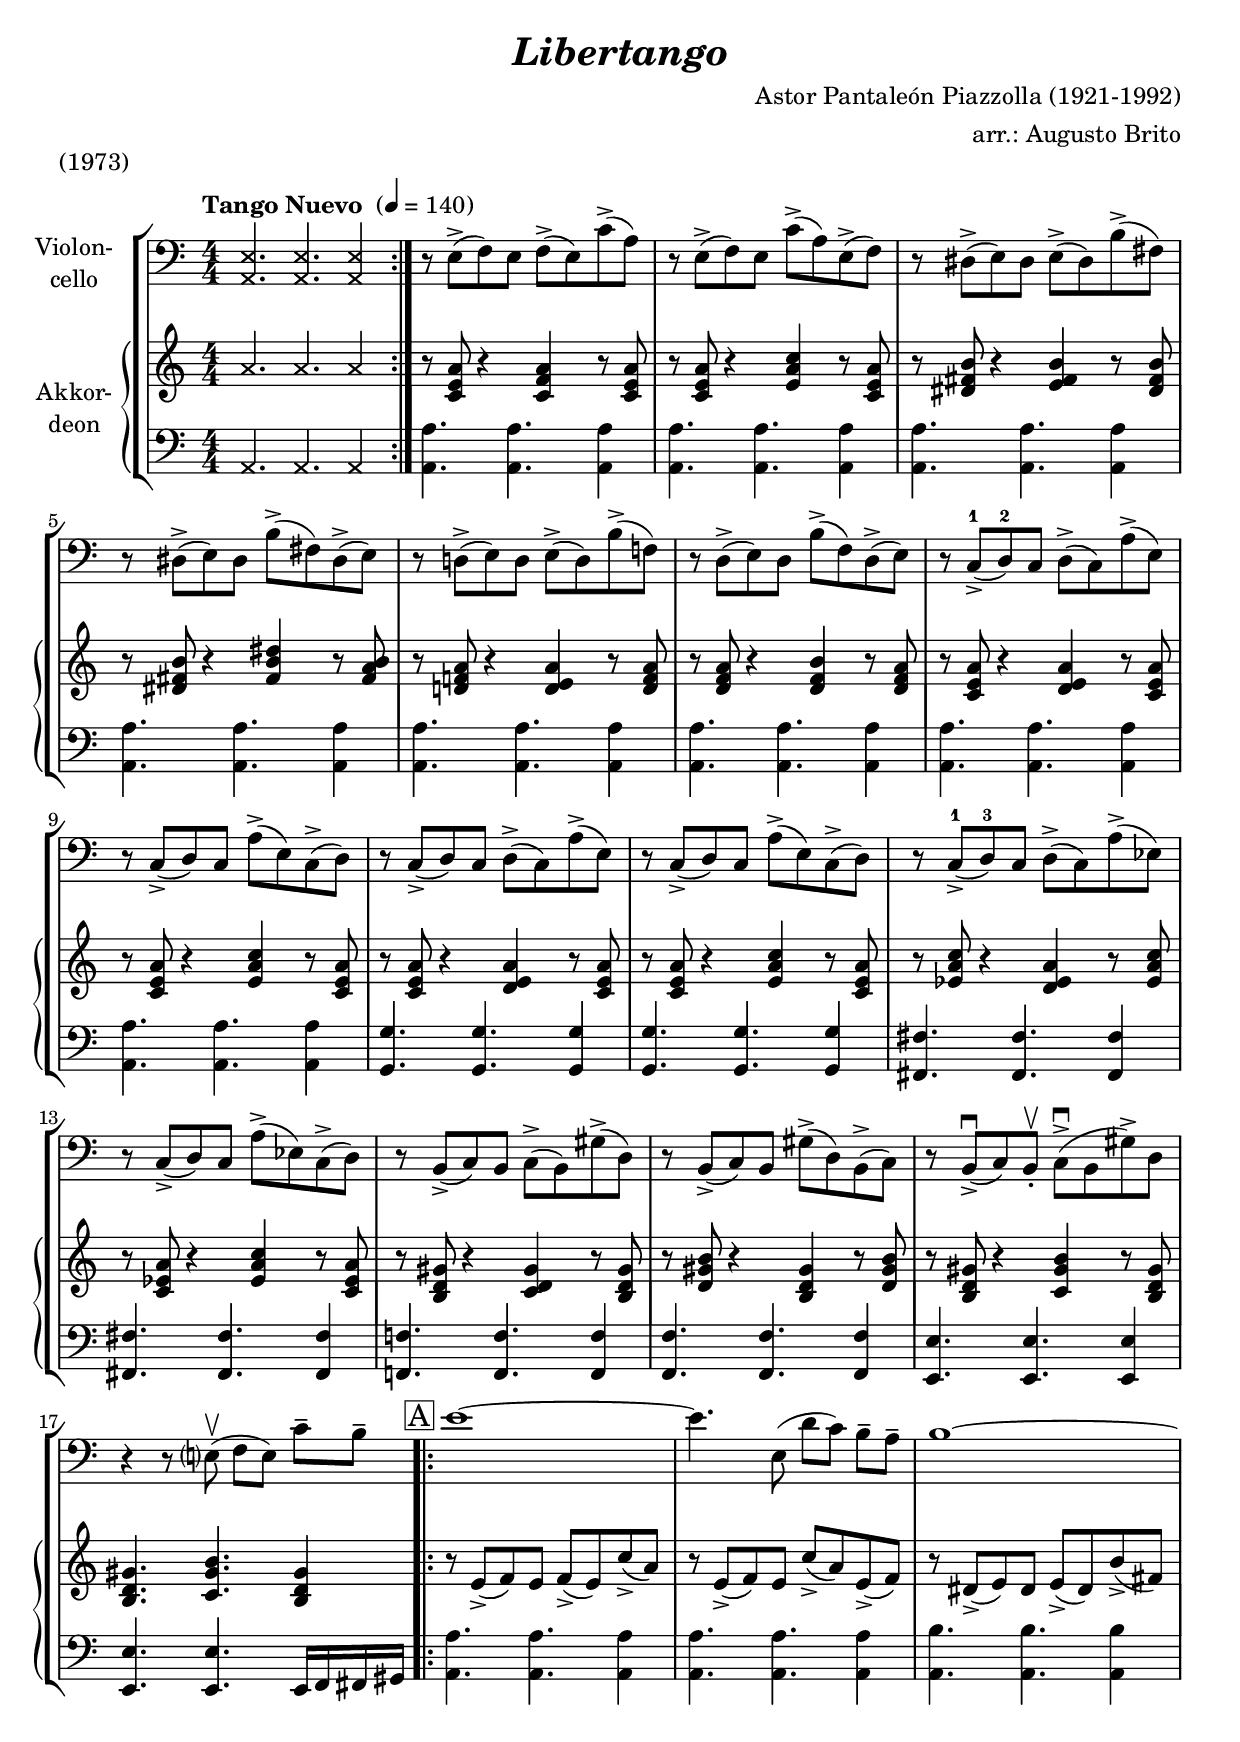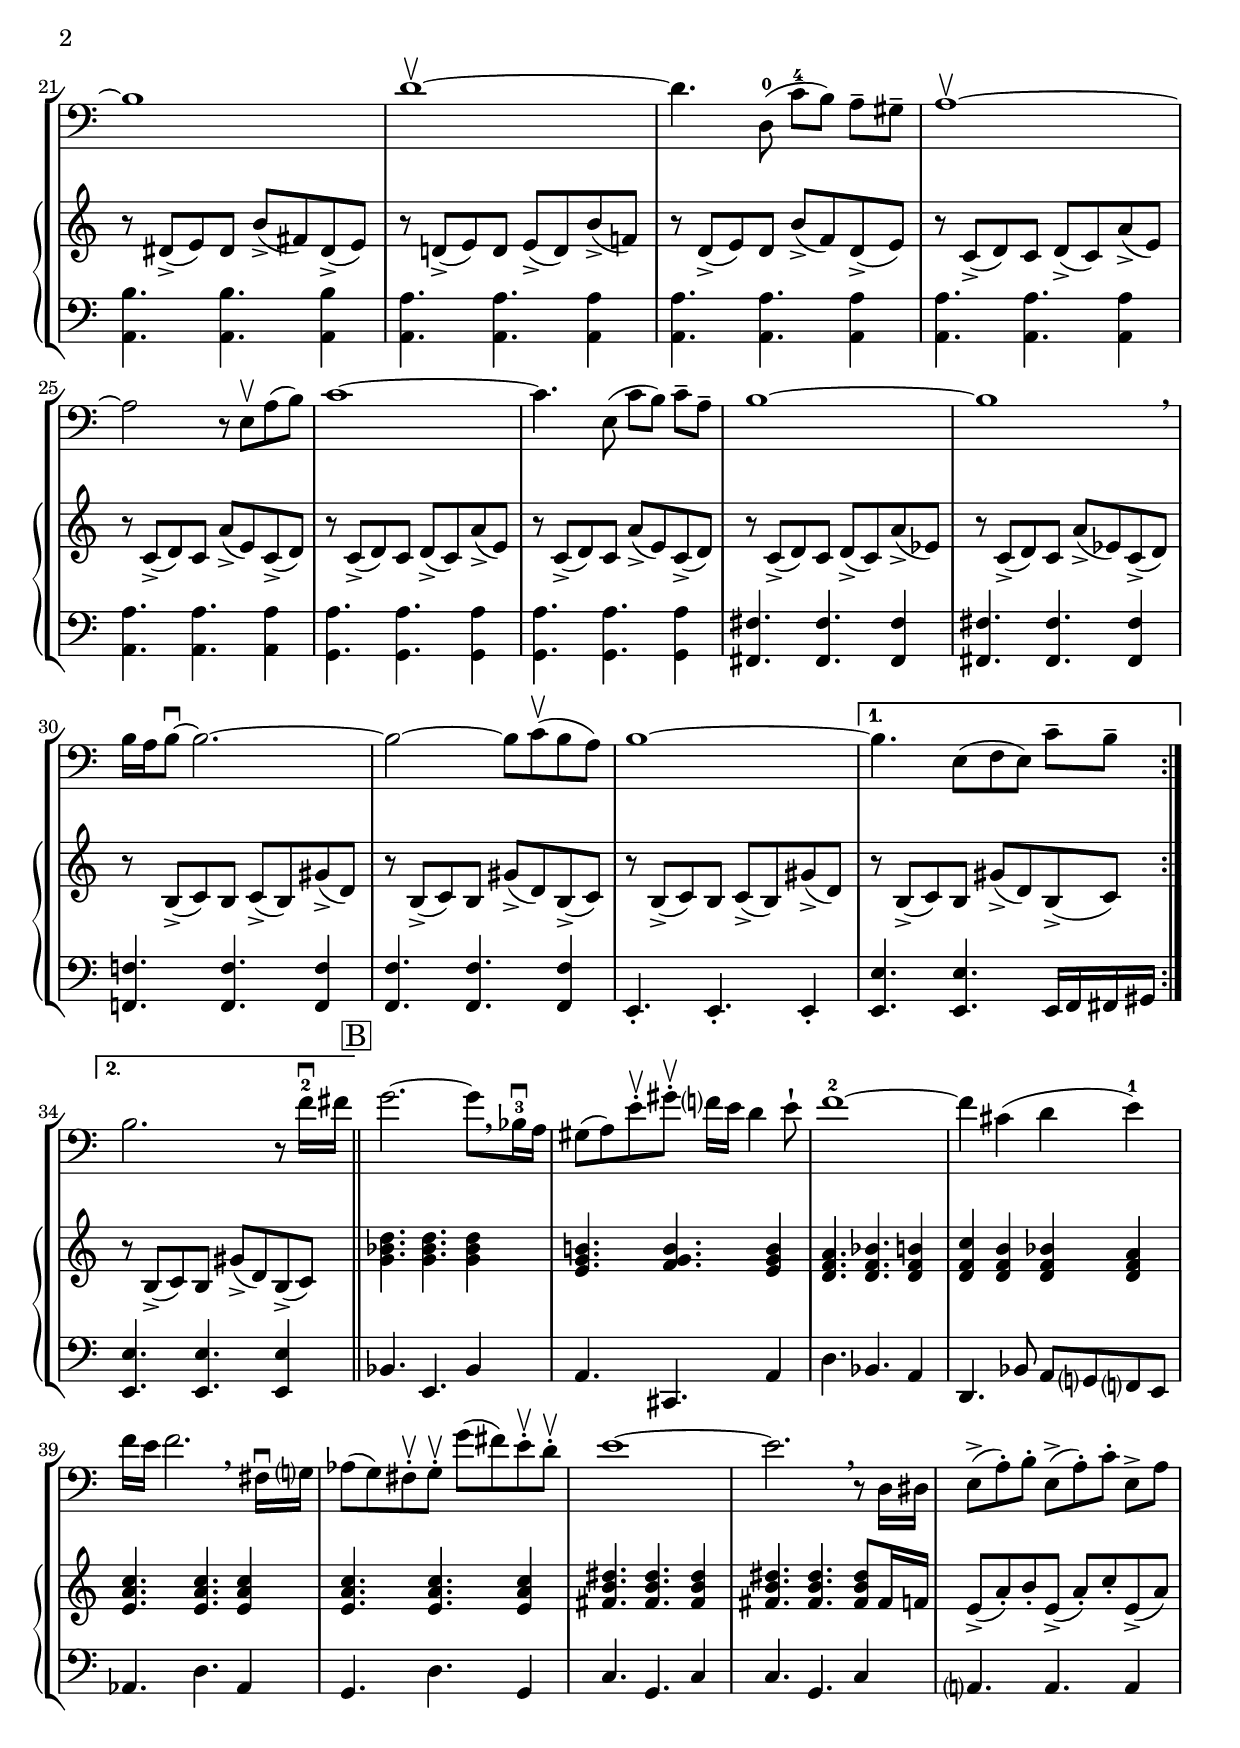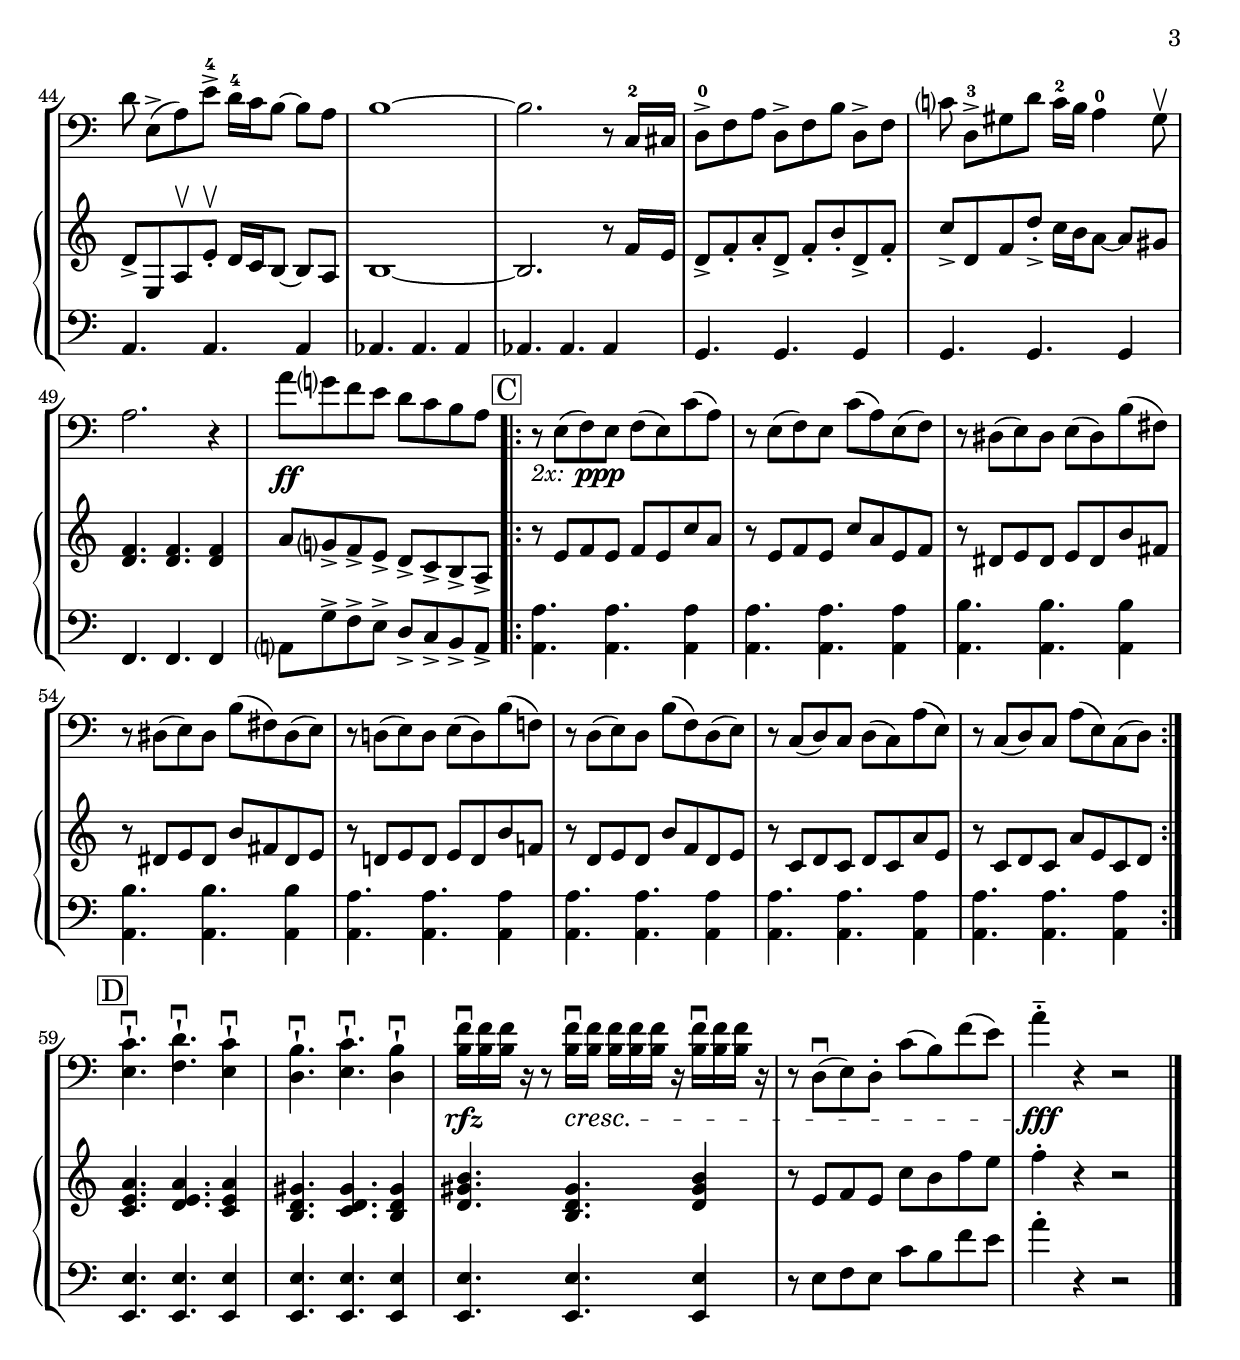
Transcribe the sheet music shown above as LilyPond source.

\version "2.18.2"
\include "deutsch.ly"
  
#(set-global-staff-size 21)

\header {
  title     = \markup \bold \italic "Libertango"
  composer  = "Astor Pantaleón Piazzolla (1921-1992)"
  arranger  = "arr.: Augusto Brito"
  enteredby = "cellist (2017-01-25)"
  piece     = "(1973)"
}

voiceconsts = {
  \key c \major
  \time 4/4
  \numericTimeSignature
  \compressFullBarRests
  % Set default beaming for all staves
%  \set Timing.beamExceptions = #'()
%  \set Timing.baseMoment     = #(ly:make-moment 1 4)
%  \set Timing.beatStructure  = #'(1 1 1)
  \tempo "Tango Nuevo " 4=140
}

mifl = "flute"
mist = "string ensemble 1"
mikl = "concertina"
%miba = "bassoon"
miba = "trombone"
%miba = "electric bass (pick)"
%miba = "electric bass (finger)"
%milo = "drawbar organ"
milo = "harpsichord"

boxa = {           \mark \markup \box "A" }
boxb = { \bar "||" \mark \markup \box "B" }
boxc = {           \mark \markup \box "C" }
boxd = {           \mark \markup \box "D" }

twoppp = \markup { \italic "2x: " \dynamic ppp }

va = \relative c {
  \voiceconsts
  \clef "bass"

  \repeat volta 2 {
    \override NoteHead.style = #'cross
    <a e'>4. <a e'> <a e'>4
  }
  \revert NoteHead.style
  r8 e'(-> f) e f(-> e) c'(-> a)
  r e(-> f) e c'(-> a) e(-> f)
  r dis(-> e) dis e(-> dis) h'(-> fis)
  
  r dis(-> e) dis h'(-> fis) dis(-> e)
  r d!(-> e) d e(-> d) h'(-> f!)
  r d(-> e) d h'(-> f) d(-> e)
  r c(->-1 d)-2 c d(-> c) a'(-> e)

  r c(-> d) c a'(-> e) c(-> d)
  r c(-> d) c d(-> c) a'(-> e)
  r c(-> d) c a'(-> e) c(-> d)
  r c(->-1 d)-3 c d(-> c) a'(-> es)

  r c(-> d) c a'(-> es) c(-> d)
  r h(-> c) h c(-> h) gis'(-> d)
  r h(-> c) h gis'(-> d) h(-> c)

  r h(->\downbow c) h-.\upbow c(->\downbow h gis')-> d
  r4 r8 e?(\upbow f e) c'[-- h]-- \boxa
  \repeat volta 2 {
    e1~
    e4. e,8( d' c) h[-- a]--

    h1~
    h
    d~\upbow
    d4. d,8(-0 c'-4 h) a[-- gis]--

    a1~\upbow
    a2 r8 e\upbow a( h)
    c1~
    c4. e,8( c' h) c[-- a]--
    h1~

    h \breathe
    h16 a h8~\downbow h2.~
    h2~ h8 c(\upbow h a)
    h1~
  }
  \alternative {
    { h4. e,8[( f e)] c'[-- h]-- }
    { h2. r8 f'16-2\downbow fis }
  } \boxb
  g2.~ g8[ \breathe b,16-3\downbow a]

  gis8( a) e'-.\upbow gis-.\upbow f?16 e d4 e8-!
  f1~-2
  f4 cis( d e)-1
  f16 e f2. \breathe fis,16\downbow g?

  as8( g) fis-.\upbow g-.\upbow g'( fis) e-.\upbow d-.\upbow
  e1~
  e2. \breathe r8 d,16 dis
  e8(-> a)-. h-. e,[(-> a)-. c]-. e,-> a

  d e,[(-> a) e']->-4 d16[-4 c h8]~ h a
  h1~
  h2. r8 c,16-2 cis
  d8->-0 f a d,[-> f h] d,-> f

  c'? d,[->-3 gis d'] c16-2 h a4-0 gis8\upbow
  a2. r4
  a'8\ff g? f e d c h a \boxc
  \repeat volta 2 {
    r8_\twoppp e( f) e f( e) c'( a)

    r e( f) e c'( a) e( f)
    r dis( e) dis e( dis) h'( fis)
    r dis( e) dis h'( fis) dis( e)
    r d!( e) d e( d) h'8( f!)

    r d( e) d h'( f) d( e)
    r c( d) c d( c) a'( e)
    r c( d) c a'( e) c( d)
  } \boxd
  <e c'>4.-!\downbow <f d'>-!\downbow <e c'>4-!\downbow
  <d h'>4.-!\downbow <e c'>-!\downbow <d h'>4-!\downbow

  <h' f'>16\downbow\rfz <h f'> <h f'> r r8 <h f'>16\downbow\cresc <h f'> <h f'>[ <h f'> <h f'>] r <h f'>\downbow <h f'> <h f'> r
										 r8 d,(\downbow e) d-. c'( h) f'( e)
 a4---.\fff r r2 \bar "|."
}

vb = \relative c'' {
  \voiceconsts
  \clef "treble"

  \repeat volta 2 {
    \override NoteHead.style = #'cross
    a4. a a4
  }
  \revert NoteHead.style
  r8 <c, e a> r4 <c f a> r8 <c e a>
  r <c e a> r4 <e a c> r8 <c e a>
  r <dis fis h> r4 <e fis h> r8 <dis fis h>

  r <dis fis h> r4 <fis h dis> r8 <fis a h>
  r <d! f! a> r4 <d e a> r8 <d f a>
  r <d f a> r4 <d f h> r8 <d f a>
  r <c e a> r4 <d e a> r8 <c e a>

  r <c e a> r4 <e a c> r8 <c e a>
  r <c e a> r4 <d e a> r8 <c e a>
  r <c e a> r4 <e a c> r8 <c e a>
  r <es a c> r4 <d es a> r8 <es a c>

  r <c es a> r4 <es a c> r8 <c es a>
  r <h d gis> r4 <c d gis> r8 <h d gis>
  r <d gis h> r4 <h d gis> r8 <d gis h>

  r <h d gis> r4 <c gis' h> r8 <h d gis>
  <h d gis>4. <c gis' h> <h d gis>4 \boxa
  \repeat volta 2 {
    r8 e(-> f) e f(-> e) c'(-> a)
    r e(-> f) e c'(-> a) e(-> f)

    r dis(-> e) dis e(-> dis) h'(-> fis)
    r dis(-> e) dis h'(-> fis) dis(-> e)
    r d!(-> e) d e(-> d) h'(-> f!)
    r d(-> e) d h'(-> f) d(-> e)
    
    r c(-> d) c d(-> c) a'(-> e)
    r c(-> d) c a'(-> e) c(-> d)
    r c(-> d) c d(-> c) a'(-> e)
    r c(-> d) c a'(-> e) c(-> d)
    r c(-> d) c d(-> c) a'(-> es)
    
    r c(-> d) c a'(-> es) c(-> d)
    r h(-> c) h c(-> h) gis'(-> d)
    r h(-> c) h gis'(-> d) h(-> c)
    r h(-> c) h c(-> h) gis'(-> d)
  }
  \alternative {
    { r h(-> c) h gis'(-> d) h(-> c) }
    { r h(-> c) h gis'(-> d) h(-> c) }
  } \boxb
  <g' b d>4. <g b d> <g b d>4

  <e g h!>4. <f g h> <e g h>4
  <d f a>4. <d f b> <d f h>4
  <d f c'> <d f h> <d f b> <d f a>
  <e a c>4. <e a c> <e a c>4

  <e a c>4. <e a c> <e a c>4
  <fis h dis>4. <fis h dis> <fis h dis>4
  <fis h dis>4. <fis h dis> <fis h dis>8 fis16 f
  e8(-> a)-. h-. e,(-> a)-. c-. e,(-> a)

  d,-> e, a\upbow e'-.\upbow d16 c h8~ h[ a]
  h1~
  h2. r8 f'16 e
  d8-> f-. a-. d,-> f-. h-. d,-> f-.

  c'-> d, f d'-.-> c16 h a8~ a[ gis]
  <d f>4. <d f> <d f>4
  a'8 g?-> f-> e-> d-> c-> h-> a-> \boxc
  \repeat volta 2 {
    r8 e' f e f e c' a

    r e f e c'a e f
    r dis e dis e dis h' fis
    r dis e dis h' fis dis e
    r d! e d e d h' f!

    r d e d h' f d e
    r c d c d c a' e
    r c d c a' e c d
  } \boxd
  <c e a>4. <d e a> <c e a>4
  <h d gis>4. <c d gis> <h d gis>4

  <d gis h>4. <h d gis> <d gis h>4
  r8 e f e c' h f' e
  f4-. r r2 \bar "|."
}

vc = \relative c {
  \voiceconsts
  \clef "bass"

  \repeat volta 2 {
    \override NoteHead.style = #'cross
    a4. a a4
  }
  \revert NoteHead.style
  <a a'>4. <a a'> <a a'>4
  <a a'>4. <a a'> <a a'>4
  <a a'>4. <a a'> <a a'>4

  <a a'>4. <a a'> <a a'>4
  <a a'>4. <a a'> <a a'>4
  <a a'>4. <a a'> <a a'>4
  <a a'>4. <a a'> <a a'>4

  <a a'>4. <a a'> <a a'>4
  <g g'>4. <g g'> <g g'>4
  <g g'>4. <g g'> <g g'>4
  <fis fis'>4. <fis fis'> <fis fis'>4

  <fis fis'>4. <fis fis'> <fis fis'>4
  <f! f'!>4. <f f'> <f f'>4
  <f f'>4. <f f'> <f f'>4

  <e e'>4. <e e'> <e e'>4
  <e e'>4. <e e'> e16 f fis gis \boxa
  \repeat volta 2 {
    <a a'>4. <a a'> <a a'>4
    <a a'>4. <a a'> <a a'>4

    <a h'>4. <a h'> <a h'>4
    <a h'>4. <a h'> <a h'>4
    <a a'>4. <a a'> <a a'>4
    <a a'>4. <a a'> <a a'>4

    <a a'>4. <a a'> <a a'>4
    <a a'>4. <a a'> <a a'>4
    <g a'>4. <g a'> <g a'>4
    <g a'>4. <g a'> <g a'>4
    <fis fis'>4. <fis fis'> <fis fis'>4

    <fis fis'>4. <fis fis'> <fis fis'>4
    <f! f'!>4. <f f'> <f f'>4
    <f f'>4. <f f'> <f f'>4
    e4.-. e-. e4-.
  }
  \alternative {
    { <e e'>4. <e e'> e16 f fis gis }
    { <e e'>4. <e e'> <e e'>4 }
  } \boxb
  b'4. e, b'4

  a4. cis, a'4
  d4. b a4
  d,4. b'8 a g? f? e
  as4. d as4

  g4. d' g,4
  c4. g c4
  c4. g c4
  a?4. a a4

  a4. a a4
  as4. as as4
  as4. as as4
  g4. g g4

  g4. g g4
  f4. f f4
  a?8 g'-> f-> e-> d-> c-> h-> a-> \boxc
  \repeat volta 2 {
    <a a'>4. <a a'> <a a'>4

    <a a'>4. <a a'> <a a'>4
    <a h'>4. <a h'> <a h'>4
    <a h'>4. <a h'> <a h'>4
    <a a'>4. <a a'> <a a'>4

    <a a'>4. <a a'> <a a'>4
    <a a'>4. <a a'> <a a'>4
    <a a'>4. <a a'> <a a'>4
  } \boxd
  <e e'>4. <e e'> <e e'>4
  <e e'>4. <e e'> <e e'>4

  <e e'>4. <e e'> <e e'>4
  r8 e' f e c' h f' e
  a4-. r r2 \bar "|."
}


music = \new StaffGroup <<
      \new Staff {
	\set Staff.midiInstrument = \miba
	\set Staff.instrumentName = \markup \center-column { "Violon-" "cello" }
	\transpose c c { \va }
      }

      \new PianoStaff <<
        \set PianoStaff.instrumentName = \markup \center-column { "Akkor-" "deon" }
        \set PianoStaff.midiInstrument = \mikl
        \new Staff {
          \transpose c c { \vb }
        }

%        \new Dynamics \vdy

        \new Staff {
          \transpose c c { \vc }
        }
      >>
>>

\book {
  \score {
    \music
    \layout {}
  }

  \score {
    \unfoldRepeats \music

    \midi {
      \context {
        \Score
      }
    }
  }
}
